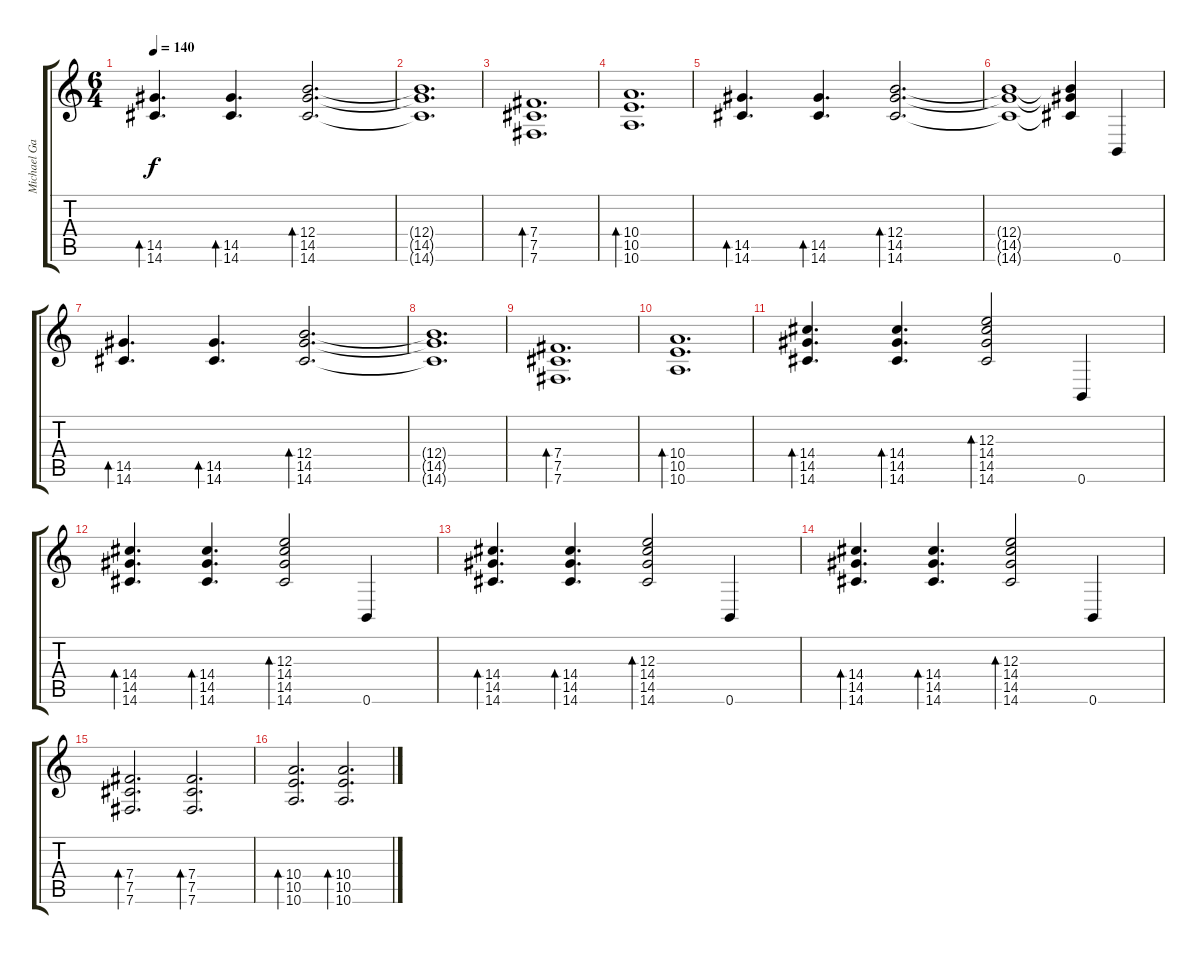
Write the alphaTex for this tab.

\track ("Michael Gallagher" "Michael Ga") {instrument distortionguitar}
\staff {score tabs}
\tuning (Db4 Ab3 E3 B2 Gb2 B1) {hide}
\ts (6 4)
\tempo 140
\clef g2
\ks c
(14.5 14.6).4{d bd 240 dy f} (14.5 14.6).4{d bd 240} (12.4 14.5 14.6).2{d bd 240} |
(12.4{t} 14.5{t} 14.6{t}).1{d} |
(7.4 7.5 7.6).1{d bd 240} |
(10.4 10.5 10.6).1{d bd 240} |
(14.5 14.6).4{d bd 240} (14.5 14.6).4{d bd 240} (12.4 14.5 14.6).2{d bd 240} |
(12.4{t} 14.5{t} 14.6{t}).1 (12.4{t} 14.5{t} 14.6{t}).4 0.6.4 |
(14.5 14.6).4{d bd 240} (14.5 14.6).4{d bd 240} (12.4 14.5 14.6).2{d bd 240} |
(12.4{t} 14.5{t} 14.6{t}).1{d} |
(7.4 7.5 7.6).1{d bd 240} |
(10.4 10.5 10.6).1{d bd 240} |
(14.4 14.5 14.6).4{d bd 240} (14.4 14.5 14.6).4{d bd 240} (12.3 14.4 14.5 14.6).2{bd 240} 0.6.4 |
(14.4 14.5 14.6).4{d bd 240} (14.4 14.5 14.6).4{d bd 240} (12.3 14.4 14.5 14.6).2{bd 240} 0.6.4 |
(14.4 14.5 14.6).4{d bd 240} (14.4 14.5 14.6).4{d bd 240} (12.3 14.4 14.5 14.6).2{bd 240} 0.6.4 |
(14.4 14.5 14.6).4{d bd 240} (14.4 14.5 14.6).4{d bd 240} (12.3 14.4 14.5 14.6).2{bd 240} 0.6.4 |
(7.4 7.5 7.6).2{d bd 240} (7.4 7.5 7.6).2{d bd 240} |
(10.4 10.5 10.6).2{d bd 240} (10.4 10.5 10.6).2{d bd 240}
